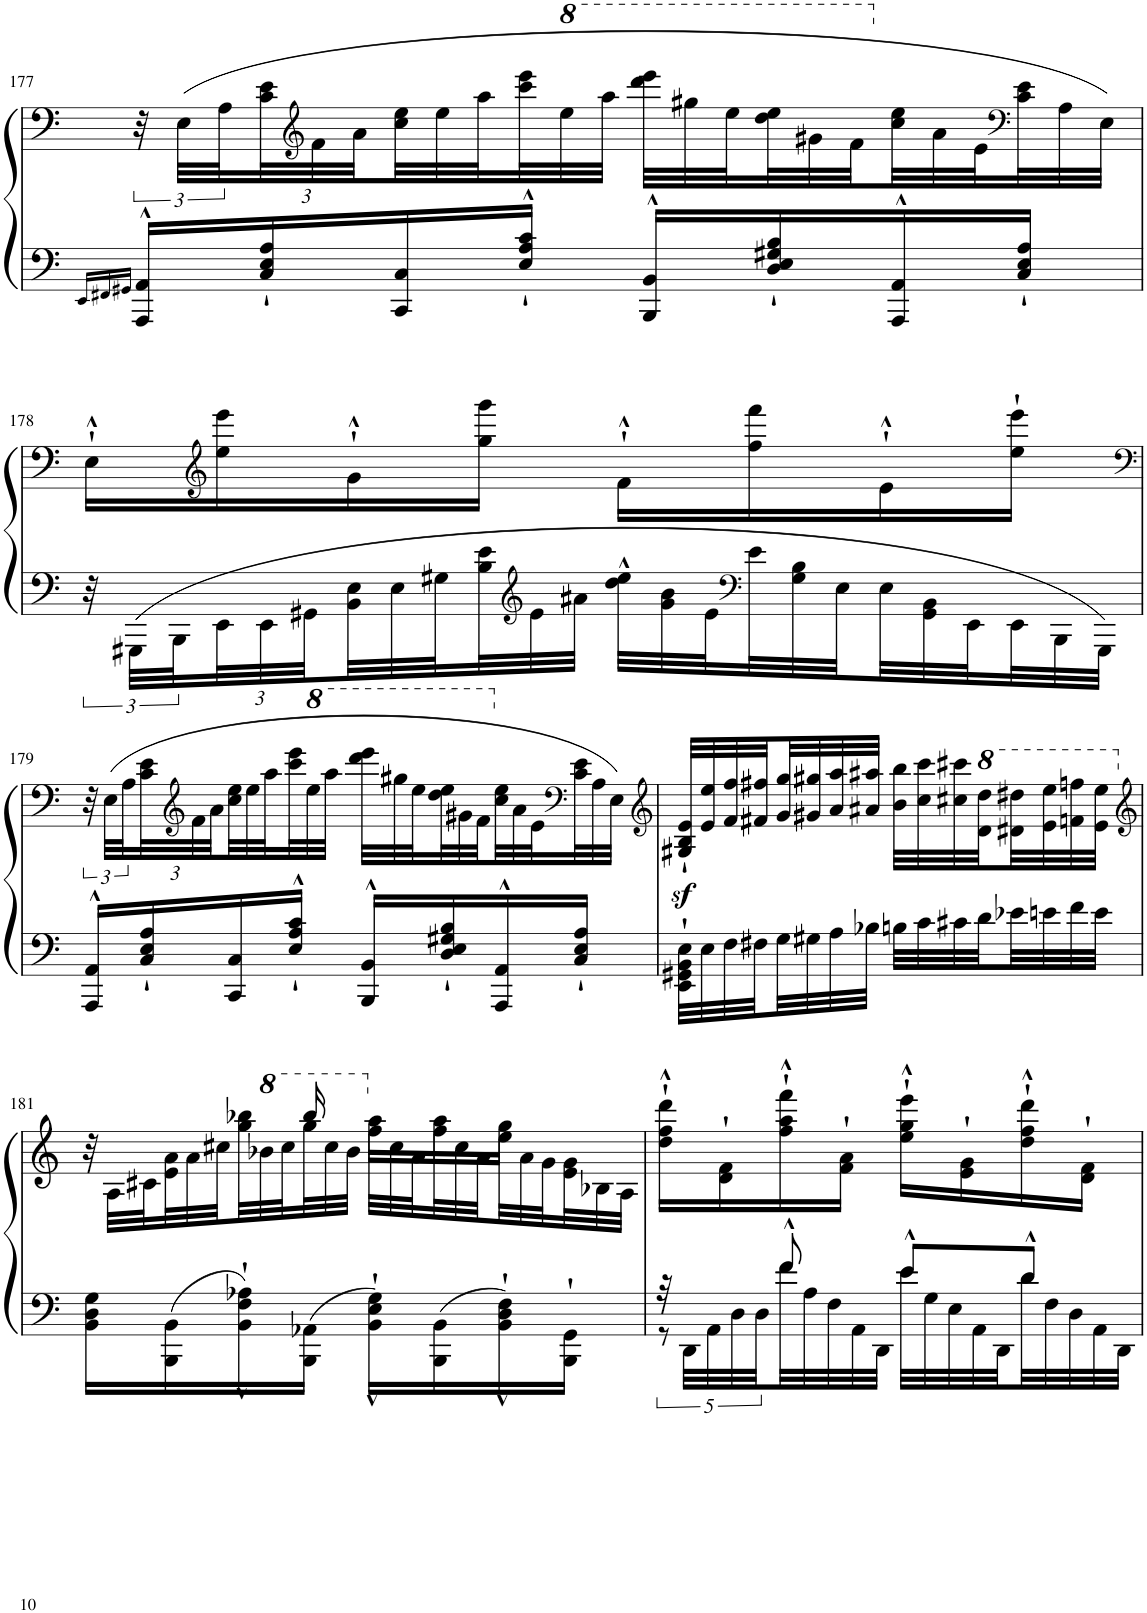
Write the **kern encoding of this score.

**kern	**kern
*part1	*part1
*staff2	*staff1
*I"Piano	*
*I'Pno.	*
!!LO:PB:g=z
*clefF4	*clefF4
*k[]	*k[]
*M2/4	*M2/4
=177	=177
16qEE/LL	.
16qFF#X/	.
16qGG#X/JJ	.
16AAA/^^ 16AA/^^LL	48r
.	(48E\LLL
.	48A\
*	*Xbrackettup
16C/` 16E/` 16A/`	48c\ 48e\
*	*clefG2
.	48f\
.	48a\
16CC/ 16C/	48cc\ 48ee\
.	48ee\
.	48aa\
16E/`^^ 16A/`^^ 16c/`^^JJ	48ccc\ 48eee\
*	*8va
.	48eee\
.	48aaa\JJJ
16BBB/^^ 16BB/^^LL	48dddd\ 48eeee\LLL
.	48ggg#X\
.	48eee\
16D/` 16E/` 16G#X/` 16B/`	48ddd\ 48eee\
.	48gg#X\
.	48ff\
*	*X8va
16AAA/^^ 16AA/^^	48cc\ 48ee\
.	48a\
.	48e\
*	*clefF4
16C/` 16E/` 16A/`JJ	48c\ 48e\
.	48A\
.	48E\JJJ)
!!LO:LB:g=z
=178	=178
48r	16E`^^\LL
48GGG#X\LLL	.
48BBB\	.
*	*clefG2
*Xbrackettup	*
48EE\	16ee\ 16eee\
48EE\	.
48GG#X\	.
48BB\ 48E\	16g`^^\
48E\	.
48G#X\	.
48B\ 48e\	16gg\ 16ggg\JJ
*clefG2	*
48e\	.
48a#X\JJJ	.
48dd\^^ 48ee\^^LLL	16f`^^\LL
48g\ 48b\	.
48e\	.
*clefF4	*
48e\	16ff\ 16fff\
48G#\ 48B\	.
48E\	.
48E\	16e`^^\
48GG#\ 48BB\	.
48EE\	.
48EE\	16ee\` 16eee\`JJ
48BBB\	.
48GGG#\JJJ	.
!!LO:LB:g=z
=179	=179
*	*clefF4
*	*brackettup
16AAA/^^ 16AA/^^LL	48r
.	(48E\LLL
.	48A\
*	*Xbrackettup
16C/` 16E/` 16A/`	48c\ 48e\
*	*clefG2
.	48f\
.	48a\
16CC/ 16C/	48cc\ 48ee\
.	48ee\
.	48aa\
16E/`^^ 16A/`^^ 16c/`^^JJ	48ccc\ 48eee\
*	*8va
.	48eee\
.	48aaa\JJJ
16BBB/^^ 16BB/^^LL	48dddd\ 48eeee\LLL
.	48ggg#X\
.	48eee\
16D/` 16E/` 16G#X/` 16B/`	48ddd\ 48eee\
.	48gg#X\
.	48ff\
*	*X8va
16AAA/^^ 16AA/^^	48cc\ 48ee\
.	48a\
.	48e\
*	*clefF4
16C/` 16E/` 16A/`JJ	48c\ 48e\
.	48A\
.	48E\JJJ)
=180	=180
*	*clefG2
32EE\` 32GG#X\` 32BB\` 32E\`LLL	32G#X/z<` 32B/z<` 32e/z<`LLL
32E\	32e/ 32ee/
32F\	32f/ 32ff/
32F#X\	32f#X/ 32ff#X/
32G\	32g/ 32gg/
32G#X\	32g#X/ 32gg#X/
32A\	32a/ 32aa/
32B-X\JJJ	32a#X/ 32aa#X/JJJ
32Bn\LLL	32b\ 32bb\LLL
32c\	32cc\ 32ccc\
32c#X\	32cc#X\ 32ccc#X\
*	*8va
32d\	32dd\ 32ddd\
32e-X\	32dd#X\ 32ddd#X\
32en\	32ee\ 32eee\
32f\	32ffn\ 32fffn\
32e\JJJ	32ee\ 32eee\JJJ
!!LO:LB:g=z
=181	=181
*	*clefG2
*	*X8va
*	*brackettup
*	*^
16BB\ 16D\ 16G\LL	48r	8.ryy
.	48A\LLL	.
.	48c#X\	.
*	*Xbrackettup	*
16BBB\ 16BB\	48e\ 48a\	.
.	48a\	.
.	48cc#X\	.
16BB\`^^ 16F\`^^ 16A-X\`^^	48gg\ 48bb-X\	.
*	*8va	*
.	48bb-X\	.
.	48ccc#\	.
16BBB\ 16AA-X\JJ	48ggg\	16bbb-/
.	48ccc#\	.
.	48bb-\JJJ	.
*	*X8va	*
16BB\`^^ 16E\`^^ 16G\`^^LL	48ff\LLL	16aa\LL
.	48cc#\	.
.	48a\	.
16BBB\ 16BB\	48ff\	16aa\
.	48cc#\	.
.	48a\	.
16BB\`^^ 16D\`^^ 16F\`^^	48ee\	16gg\JJ
.	48a\	.
.	48g\	.
16BBB\` 16GG\`JJ	48e\ 48g\	16ryy
.	48B-X\	.
.	48A\JJJ	.
*	*v	*v
=182	=182
*brackettup	*
*^	*
40r	8r	16dd\`^^ 16ff\`^^ 16ddd\`^^LL
40DD\LLL	.	.
40AA\	.	.
.	.	16d\` 16f\`
40D\	.	.
40D\	.	.
*Xbrackettup	*	*
40f\	8f^^/	16ff\`^^ 16aa\`^^ 16fff\`^^
40A\	.	.
40F\	.	.
.	.	16f\` 16a\`JJ
40AA\	.	.
40DD\JJJ	.	.
40e\LLL	8e^^/L	16ee\`^^ 16gg\`^^ 16eee\`^^LL
40G\	.	.
40E\	.	.
.	.	16e\` 16g\`
40AA\	.	.
40DD\	.	.
40d\	8d^^/J	16dd\`^^ 16ff\`^^ 16ddd\`^^
40F\	.	.
40D\	.	.
.	.	16d\` 16f\`JJ
40AA\	.	.
40DD\JJJ	.	.
*v	*v	*
=	=
*-	*-
